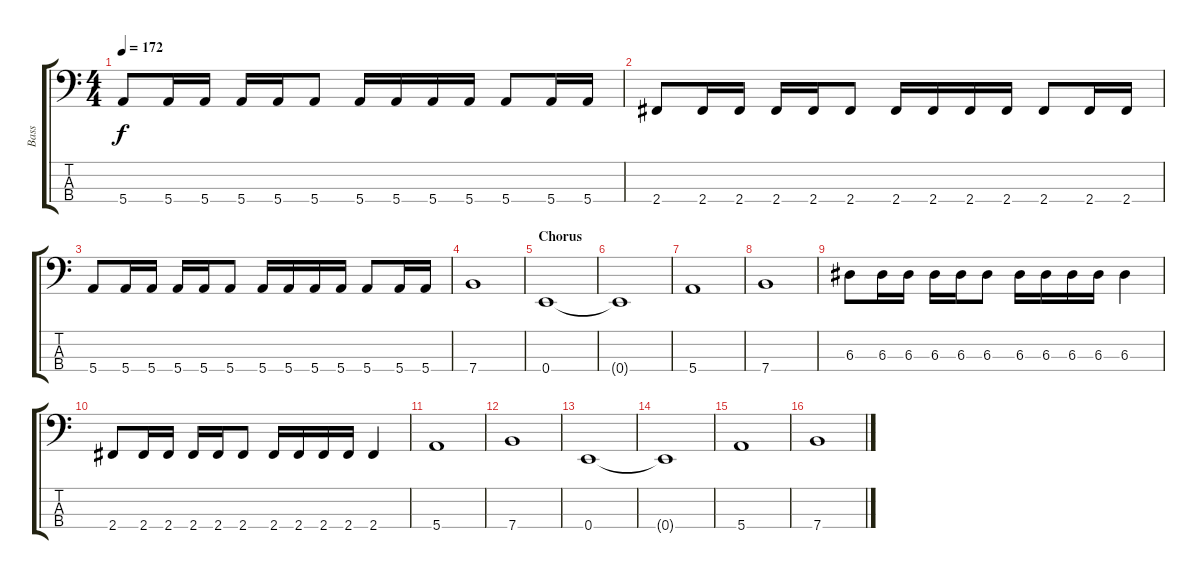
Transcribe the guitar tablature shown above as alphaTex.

\track ("Bass" "Bass") {instrument electricbasspick}
\staff {score tabs}
\tuning (G2 D2 A1 E1) {hide}
\ts (4 4)
\tempo 172
\clef f4
\ks c
5.4.8{dy f} 5.4.16 5.4.16 5.4.16 5.4.16 5.4.8 5.4.16 5.4.16 5.4.16 5.4.16 5.4.8 5.4.16 5.4.16 |
2.4.8 2.4.16 2.4.16 2.4.16 2.4.16 2.4.8 2.4.16 2.4.16 2.4.16 2.4.16 2.4.8 2.4.16 2.4.16 |
5.4.8 5.4.16 5.4.16 5.4.16 5.4.16 5.4.8 5.4.16 5.4.16 5.4.16 5.4.16 5.4.8 5.4.16 5.4.16 |
7.4.1 |
\section ("" "Chorus ")
0.4.1 |
0.4{t}.1 |
5.4.1 |
7.4.1 |
6.3.8 6.3.16 6.3.16 6.3.16 6.3.16 6.3.8 6.3.16 6.3.16 6.3.16 6.3.16 6.3.4 |
2.4.8 2.4.16 2.4.16 2.4.16 2.4.16 2.4.8 2.4.16 2.4.16 2.4.16 2.4.16 2.4.4 |
5.4.1 |
7.4.1 |
0.4.1 |
0.4{t}.1 |
5.4.1 |
7.4.1
